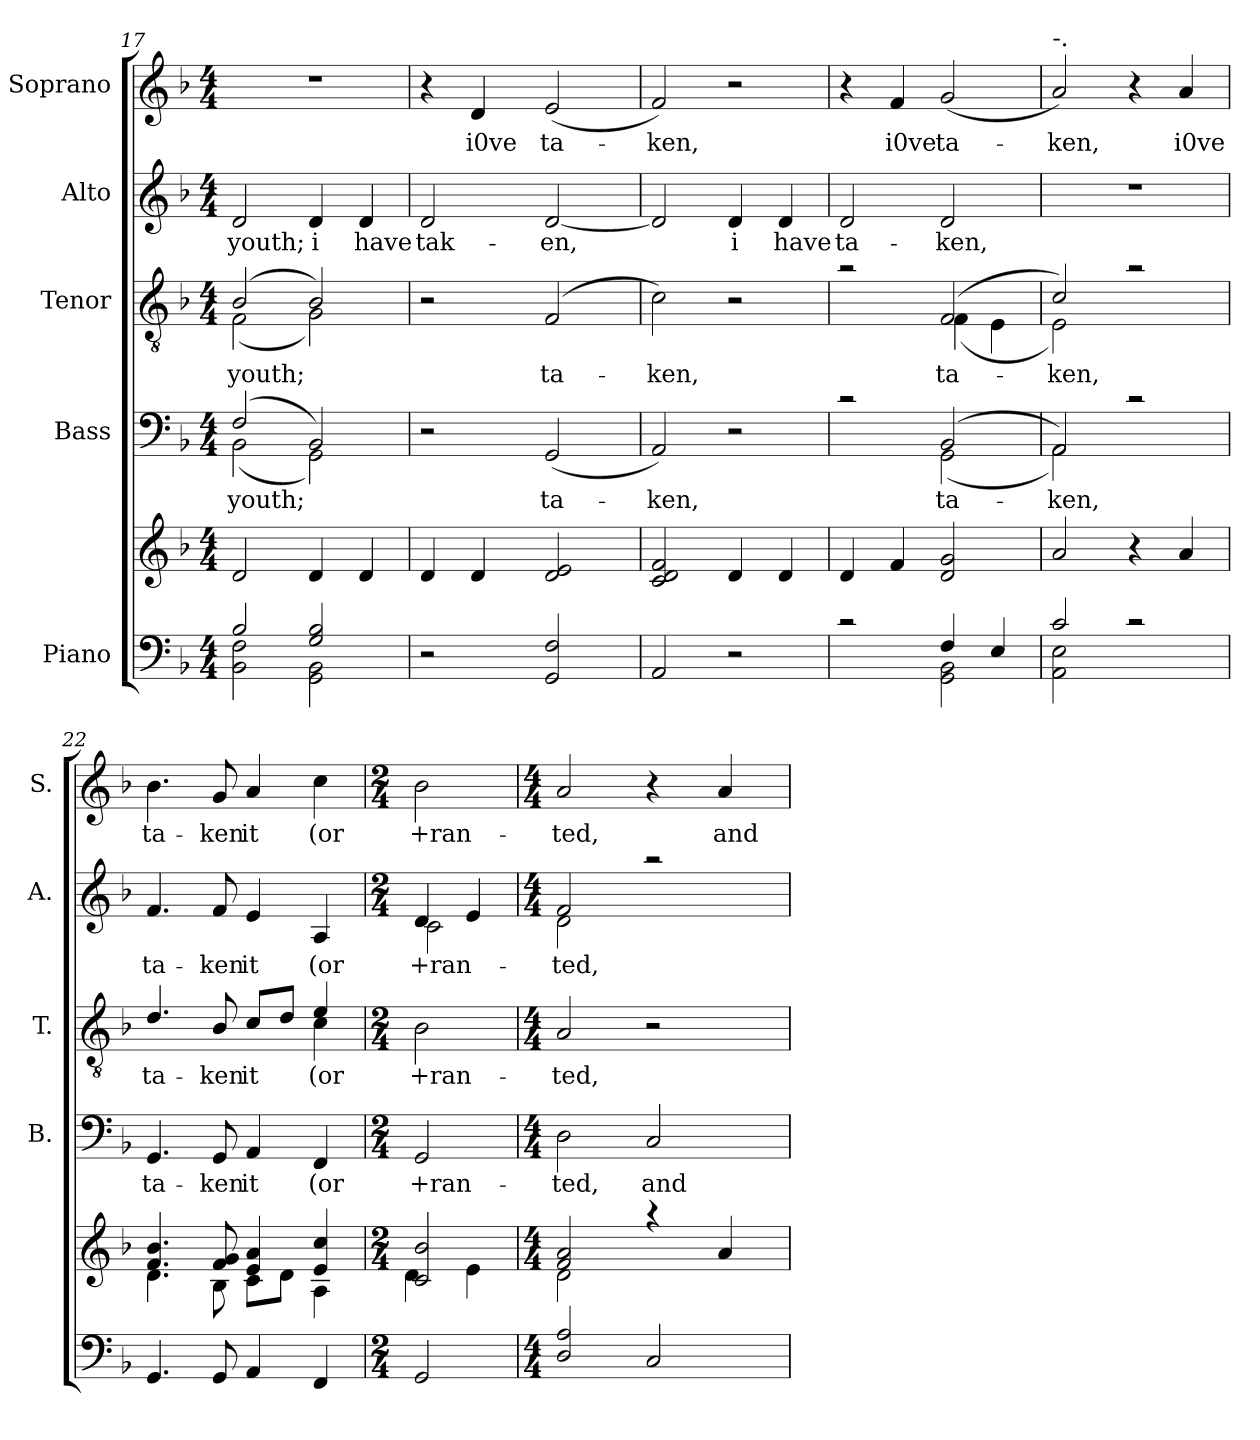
**kern	**kern	**kern	**text	**kern	**text	**kern	**text	**kern	**text
*part5	*part5	*part4	*part4	*part3	*part3	*part2	*part2	*part1	*part1
*staff6	*staff5	*staff4	*staff4	*staff3	*staff3	*staff2	*staff2	*staff1	*staff1
*I"Piano	*	*I"Bass	*	*I"Tenor	*	*I"Alto	*	*I"Soprano	*
*	*	*I'B.	*	*I'T.	*	*I'A.	*	*I'S.	*
*clefF4	*clefG2	*clefF4	*	*clefGv2	*	*clefG2	*	*clefG2	*
*k[b-]	*k[b-]	*k[b-]	*	*k[b-]	*	*k[b-]	*	*k[b-]	*
*F:	*F:	*F:	*	*F:	*	*F:	*	*F:	*
*M4/4	*M4/4	*M4/4	*	*M4/4	*	*M4/4	*	*M4/4	*
=17	=17	=17	=17	=17	=17	=17	=17	=17	=17
*^	*	*	*	*	*	*	*	*	*
!	!	!	!	!LO:LY:b	!	!LO:LY:b	!	!LO:LY:b	!	!
*	*	*	*^	*	*^	*	*	*	*	*
2B-/	2BB-\ 2F\	2d/	(2F/	(<2BB-\	youth;	(2B-/	(<2F\	youth;	2d/	youth;	1r	.
!	!	!	!	!	!	!	!	!	!	!LO:LY:b	!	!
2G/ 2B-/	2GG\ 2BB-\	4d/	2BB-/)	2GG\)	.	2B-/)	2G\)	.	4d/	i	.	.
!	!	!	!	!	!	!	!	!	!	!LO:LY:b	!	!
.	.	4d/	.	.	.	.	.	.	4d/	have	.	.
*v	*v	*	*	*	*	*	*	*	*	*	*	*
=18	=18	=18	=18	=18	=18	=18	=18	=18	=18	=18	=18
!	!	!	!	!	!	!	!	!	!LO:LY:b	!	!
2r	4d/	2r	4ryy	.	2r	4ryy	.	2d/	tak-	4r	.
!	!	!	!	!	!	!	!	!	!	!	!LO:LY:b
.	4d/	.	8ryy	.	.	8ryy	.	.	.	4d/	i0ve
.	.	.	32ryy	.	.	32ryy	.	.	.	.	.
.	.	.	2ryy	.	.	2ryy	.	.	.	.	.
!	!	!	!	!LO:LY:b	!	!	!LO:LY:b	!	!LO:LY:b	!	!LO:LY:b
2GG/ 2F/	2d/ 2e/	(<2GG/	.	ta-	(<2F/	.	ta-	[<2d/	-en,	(<2e/	ta-
.	.	.	16.ryy	.	.	16.ryy	.	.	.	.	.
=19	=19	=19	=19	=19	=19	=19	=19	=19	=19	=19	=19
!	!	!	!	!LO:LY:b	!	!	!LO:LY:b	!	!	!	!LO:LY:b
*	*	*v	*v	*	*	*	*	*	*	*	*
*	*	*	*	*v	*v	*	*	*	*	*
2AA/	2c/ 2d/ 2f/	2AA/)	-ken,	2c\)	-ken,	2d/]	.	2f/)	-ken,
!	!	!	!	!	!	!	!LO:LY:b	!	!
2r	4d/	2r	.	2r	.	4d/	i	2r	.
!	!	!	!	!	!	!	!LO:LY:b	!	!
.	4d/	.	.	.	.	4d/	have	.	.
=20	=20	=20	=20	=20	=20	=20	=20	=20	=20
*^	*	*^	*	*^	*	*	*	*	*
!	!	!	!	!	!	!	!	!	!	!LO:LY:b	!	!
2rc	2ryy	4d/	2rc	2ryy	.	2ra	2ryy	.	2d/	ta-	4r	.
!	!	!	!	!	!	!	!	!	!	!	!	!LO:LY:b
.	.	4f/	.	.	.	.	.	.	.	.	4f/	i0ve
!	!	!	!	!	!LO:LY:b	!	!	!LO:LY:b	!	!LO:LY:b	!	!LO:LY:b
4F/	2GG\ 2BB-\	2d/ 2g/	(2BB-/	(<2GG\	ta-	(2F/	(<4F\	ta-	2d/	-ken,	(<2g/	ta-
4E/	.	.	.	.	.	.	4E\	.	.	.	.	.
!!LO:LB:g=z
=21	=21	=21	=21	=21	=21	=21	=21	=21	=21	=21	=21	=21
!	!	!	!	!	!	!	!	!	!	!	!LO:TX:a:t=-.	!
!	!	!	!	!	!LO:LY:b	!	!	!LO:LY:b	!	!	!	!LO:LY:b
2c/	2AA\ 2E\	2a/	2AA/)	2AA\)	-ken,	2c/)	2E\)	-ken,	1r	.	2a/)	-ken,
2rc	2ryy	4r	2rc	2ryy	.	2ra	2ryy	.	.	.	4r	.
!	!	!	!	!	!	!	!	!	!	!	!	!LO:LY:b
.	.	4a/	.	.	.	.	.	.	.	.	4a/	i0ve
*v	*v	*	*v	*v	*	*	*	*	*	*	*	*
=22	=22	=22	=22	=22	=22	=22	=22	=22	=22	=22
*	*^	*	*	*	*	*	*	*	*	*
!	!	!	!	!LO:LY:b	!	!	!LO:LY:b	!	!LO:LY:b	!	!LO:LY:b
4.GG/	4.f/ 4.b-/	4.d\	4.GG/	ta-	4.d/	2.ryy	ta-	4.f/	ta-	4.b-\	ta-
!	!	!	!	!LO:LY:b	!	!	!LO:LY:b	!	!LO:LY:b	!	!LO:LY:b
8GG/	8f/ 8g/	8B-\	8GG/	-ken	8B-/	.	-ken	8f/	-ken	8g/	-ken
!	!	!	!	!LO:LY:b	!	!	!LO:LY:b:rj	!	!LO:LY:b	!	!LO:LY:b
4AA/	4e/ 4a/	8c\L	4AA/	it	8c/L	.	it	4e/	it	4a/	it
.	.	8d\J	.	.	8d/J	.	.	.	.	.	.
!	!	!	!	!LO:LY:b	!	!	!LO:LY:b	!	!LO:LY:b	!	!LO:LY:b
4FF/	4e/ 4cc/	4A\	4FF/	(or	4e/	4c\	(or	4A/	(or	4cc\	(or
*	*	*	*	*	*v	*v	*	*	*	*	*
=23	=23	=23	=23	=23	=23	=23	=23	=23	=23	=23
*M2/4	*M2/4	*	*M2/4	*	*M2/4	*	*M2/4	*	*M2/4	*
*	*	*	*	*	*^	*	*	*	*	*
!	!	!	!	!LO:LY:b	!	!	!LO:LY:b	!	!LO:LY:b	!	!LO:LY:b
*	*	*	*	*	*v	*v	*	*^	*	*	*
2GG/	2c/ 2b-/	4d\	2GG/	+ran-	2B-\	+ran-	4d/	2c\	+ran-	2b-\	+ran-
.	.	4e\	.	.	.	.	4e/	.	.	.	.
=24	=24	=24	=24	=24	=24	=24	=24	=24	=24	=24	=24
*M4/4	*M4/4	*	*M4/4	*	*M4/4	*	*M4/4	*	*	*M4/4	*
!	!	!	!	!LO:LY:b	!	!LO:LY:b	!	!	!LO:LY:b	!	!LO:LY:b
*^	*	*	*^	*	*	*	*	*	*	*^	*
2D/ 2A/	2ryy	2f/ 2a/	2d\	2D\	4...ryy	-ted,	2A/	-ted,	2f/	2d\	-ted,	2a/	2ryy	-ted,
.	.	.	.	.	2ryy	.	.	.	.	.	.	.	.	.
!	!	!	!	!	!	!LO:LY:b	!	!	!	!	!	!	!	!
2C/	8.ryy	4raa	2ryy	2C/	.	and	2r	.	2raa	2ryy	.	4r	8..ryy	.
.	4ryy	.	.	.	.	.	.	.	.	.	.	.	.	.
.	.	.	.	.	.	.	.	.	.	.	.	.	4ryy	.
!	!	!	!	!	!	!	!	!	!	!	!	!	!	!LO:LY:b
.	.	4a/	.	.	.	.	.	.	.	.	.	4a/	.	and
.	16ryy	.	.	.	.	.	.	.	.	.	.	.	.	.
.	.	.	.	.	32ryy	.	.	.	.	.	.	.	32ryy	.
*v	*v	*	*	*v	*v	*	*	*	*v	*v	*	*v	*v	*
*	*v	*v	*	*	*	*	*	*	*	*
=	=	=	=	=	=	=	=	=	=
*-	*-	*-	*-	*-	*-	*-	*-	*-	*-
